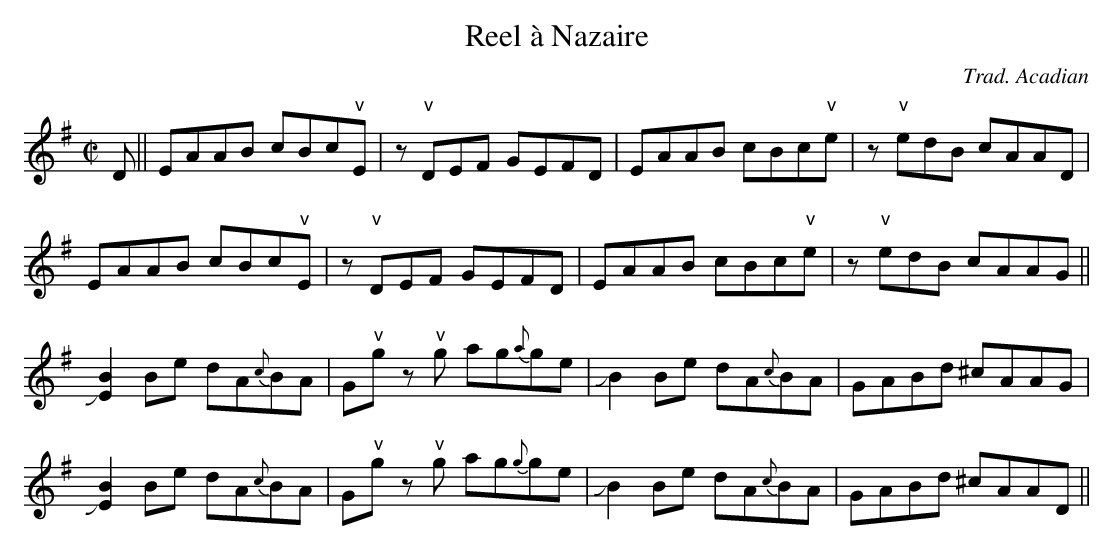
X:1
T:Reel à Nazaire
C:Trad. Acadian
M:C|
L:1/8
K:Ador
D||EAAB cBc"v"E|z"v"DEF GEFD|EAAB cBc"v"e|z"v"edB cAAD|
EAAB cBc"v"E|z"v"DEF GEFD|EAAB cBc"v"e|z"v"edB cAAG||
+slide+[E2B2]Be dA{c}BA|G"v"g z"v"g ag{a}ge|+slide+B2 Be dA{c}BA|GABd ^cAAG|
+slide+[E2B2] Be dA{c}BA|G"v"g z"v"g ag{g}ge|+slide+B2 Be dA{c}BA|GABd ^cAAD||
